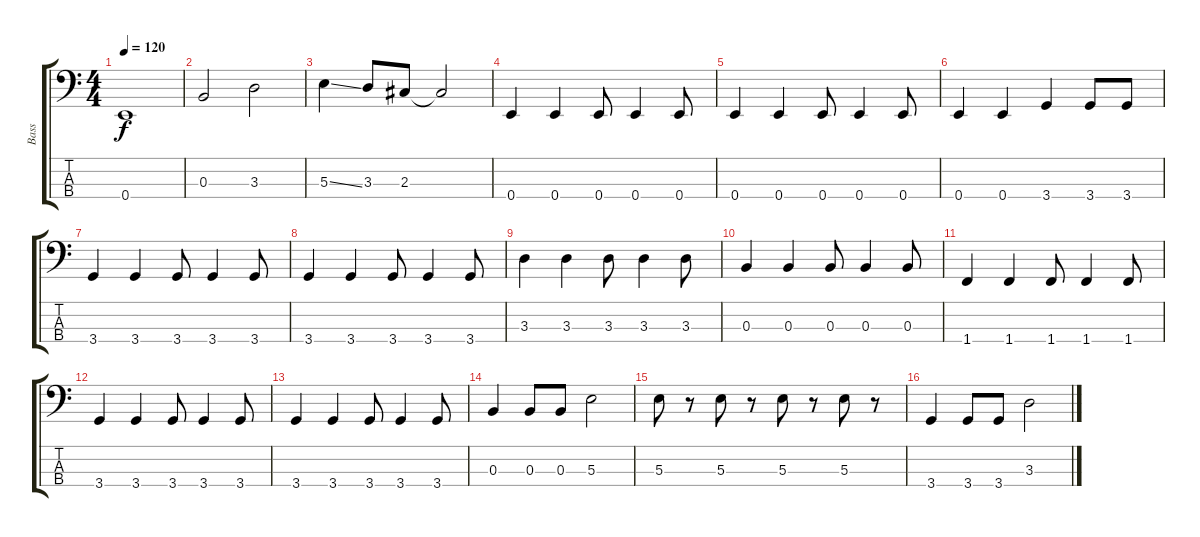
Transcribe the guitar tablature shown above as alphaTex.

\track ("Bass" "Bass") {instrument electricbassfinger}
\staff {score tabs}
\tuning (A2 E2 B1 E1) {hide}
\ts (4 4)
\tempo 120
\clef f4
\ks c
0.4{t}.1{dy f} |
0.3.2 3.3.2 |
5.3{ss}.4 3.3.8 2.3.8 2.3{t}.2 |
0.4.4 0.4.4 0.4.8 0.4.4 0.4.8 |
0.4.4 0.4.4 0.4.8 0.4.4 0.4.8 |
0.4.4 0.4.4 3.4.4 3.4.8 3.4.8 |
3.4.4 3.4.4 3.4.8 3.4.4 3.4.8 |
3.4.4 3.4.4 3.4.8 3.4.4 3.4.8 |
3.3.4 3.3.4 3.3.8 3.3.4 3.3.8 |
0.3.4 0.3.4 0.3.8 0.3.4 0.3.8 |
1.4.4 1.4.4 1.4.8 1.4.4 1.4.8 |
3.4.4 3.4.4 3.4.8 3.4.4 3.4.8 |
3.4.4 3.4.4 3.4.8 3.4.4 3.4.8 |
0.3.4 0.3.8 0.3.8 5.3.2 |
5.3.8 r.8 5.3.8 r.8 5.3.8 r.8 5.3.8 r.8 |
3.4.4 3.4.8 3.4.8 3.3.2
